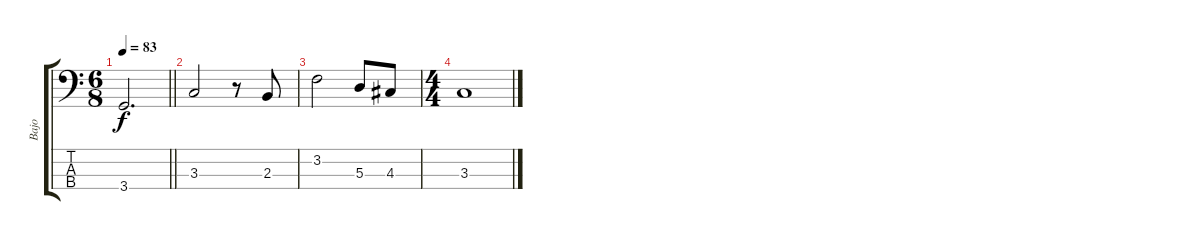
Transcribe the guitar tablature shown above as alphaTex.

\track ("Bajo" "Bajo") {instrument electricbassfinger}
\staff {score tabs}
\tuning (G2 D2 A1 E1) {hide}
\ts (6 8)
\tempo 83
\clef f4
\barLineRight lightlight
\ks c
3.4.2{d dy f} |
3.3.2 r.8 2.3.8 |
3.2.2 5.3.8 4.3.8 |
\ts (4 4)
3.3.1
